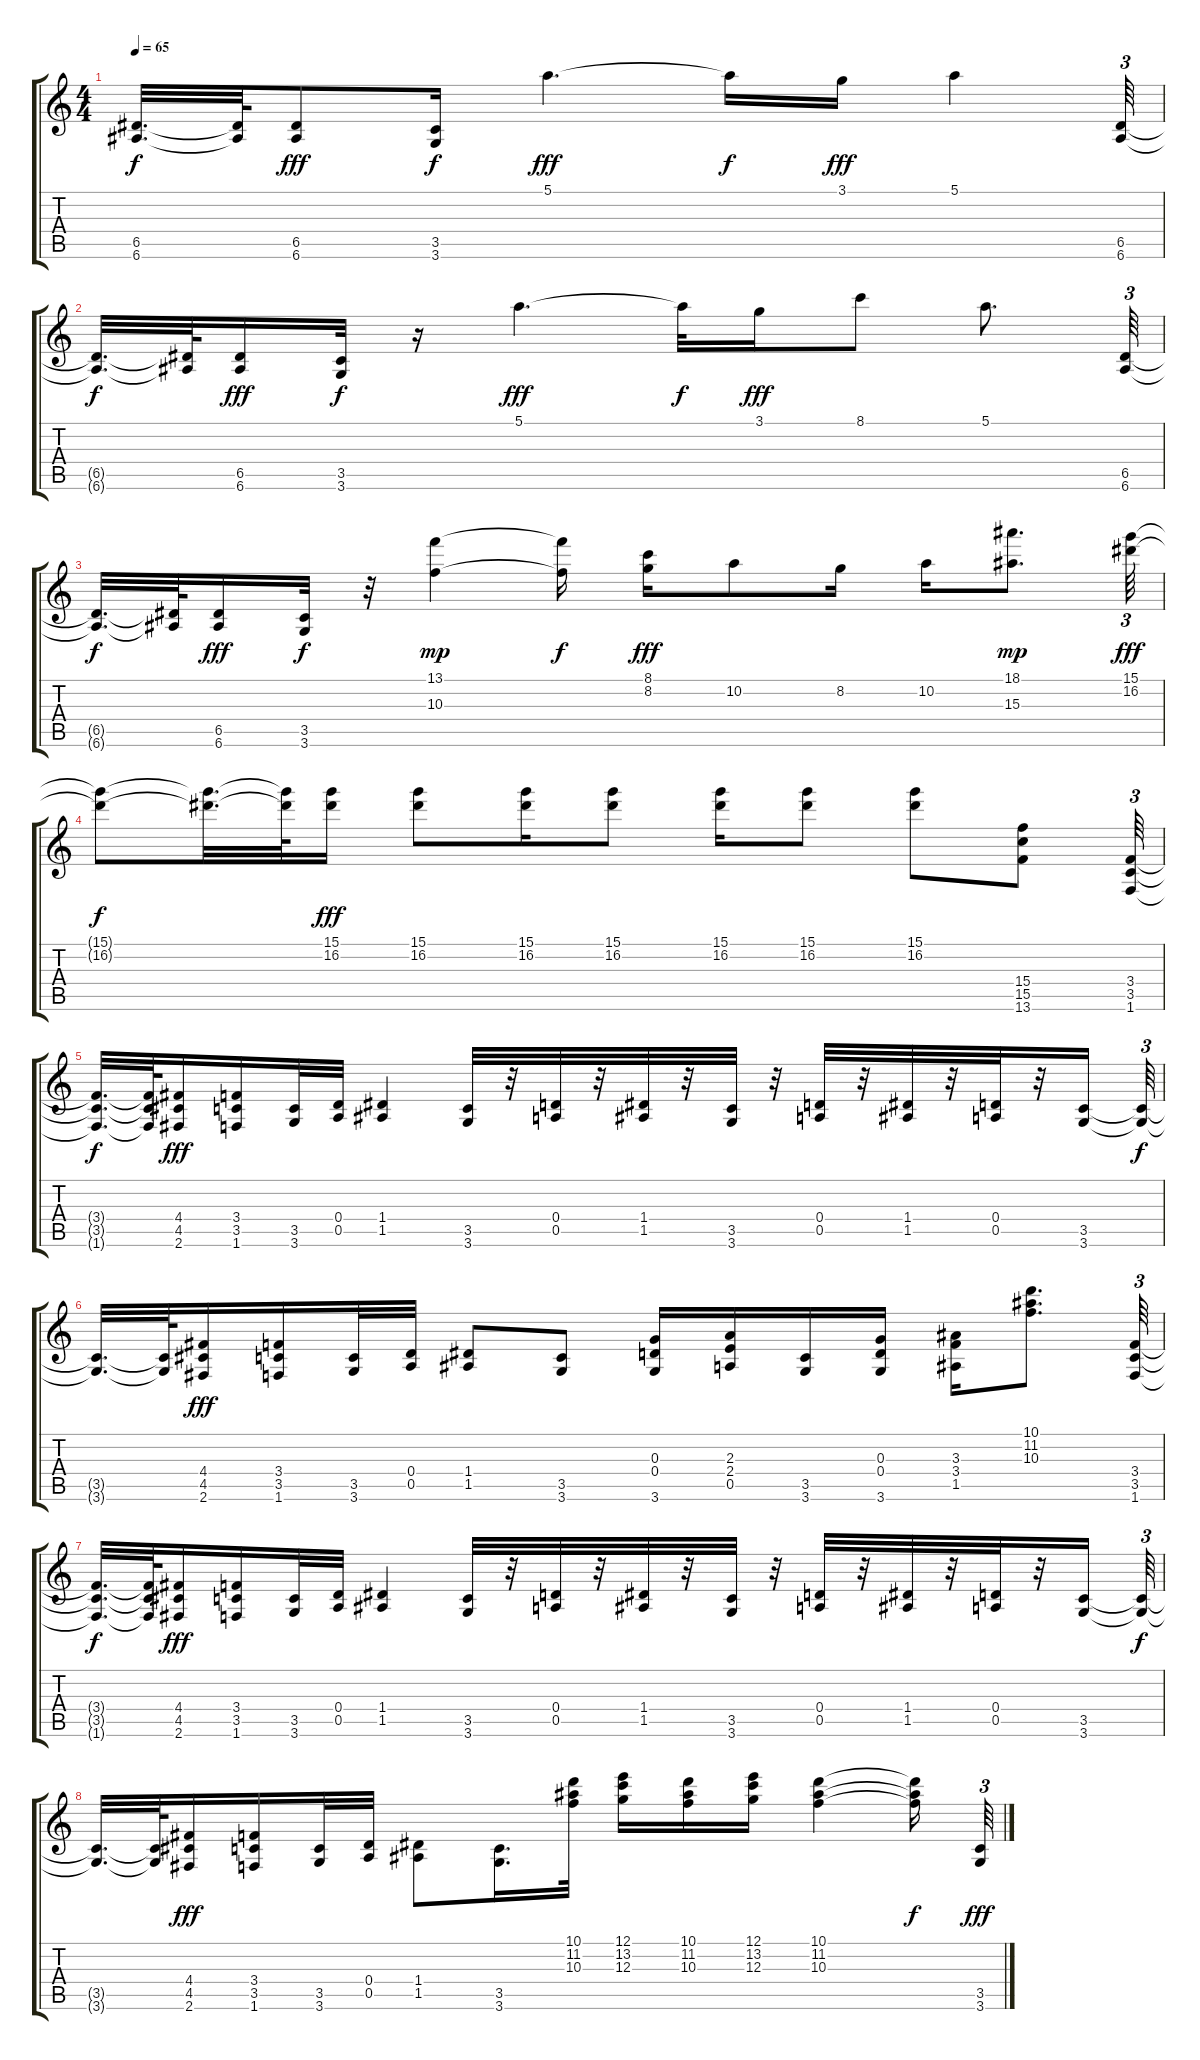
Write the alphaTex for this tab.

\track "" {instrument distortionguitar}
\staff {score tabs}
\tuning (E4 B3 G3 D3 A2 E2) {hide}
\ts (4 4)
\tempo 65
\clef g2
\ks c
(6.5{t} 6.6{t}).32{d dy f} (6.5{t} 6.6{t}).64 (6.5 6.6).8{dy fff} (3.5 3.6).16{dy f} 5.1.4{d dy fff} 5.1{t}.16{dy f} 3.1.16{dy fff} 5.1.4 (6.5 6.6).64{tu (3 2)} |
(6.5{t} 6.6{t}).32{d dy f} (6.5{t} 6.6{t}).64 (6.5 6.6).16{dy fff} (3.5 3.6).32{dy f} r.16 5.1.4{d dy fff} 5.1{t}.32{dy f} 3.1.16{dy fff} 8.1.8 5.1.8{d} (6.5 6.6).64{tu (3 2)} |
(6.5{t} 6.6{t}).32{d dy f} (6.5{t} 6.6{t}).64 (6.5 6.6).16{dy fff} (3.5 3.6).32{dy f} r.32 (13.1 10.3).4{dy mp} (13.1{t} 10.3{t}).16{dy f} (8.1 8.2).16{dy fff} 10.2.8 8.2.16 10.2.16 (18.1 15.3).8{d dy mp} (15.1 16.2).64{tu (3 2) dy fff} |
(15.1{t} 16.2{t}).8{dy f} (15.1{t} 16.2{t}).32{d} (15.1{t} 16.2{t}).64 (15.1 16.2).16{dy fff} (15.1 16.2).8 (15.1 16.2).16 (15.1 16.2).8 (15.1 16.2).16 (15.1 16.2).8 (15.1 16.2).8 (15.4 15.5 13.6).8 (3.4 3.5 1.6).64{tu (3 2)} |
(3.4{t} 3.5{t} 1.6{t}).32{d dy f} (3.4{t} 3.5{t} 1.6{t}).64 (4.4 4.5 2.6).16{dy fff} (3.4 3.5 1.6).16 (3.5 3.6).32 (0.4 0.5).32 (1.4 1.5).4 (3.5 3.6).32 r.32 (0.4 0.5).32 r.32 (1.4 1.5).32 r.32 (3.5 3.6).32 r.32 (0.4 0.5).32 r.32 (1.4 1.5).32 r.32 (0.4 0.5).32 r.32 (3.5 3.6).16 (3.5{t} 3.6{t}).64{tu (3 2) dy f} |
(3.5{t} 3.6{t}).32{d} (3.5{t} 3.6{t}).64 (4.4 4.5 2.6).16{dy fff} (3.4 3.5 1.6).16 (3.5 3.6).32 (0.4 0.5).32 (1.4 1.5).8 (3.5 3.6).8 (0.3 0.4 3.6).16 (2.3 2.4 0.5).16 (3.5 3.6).16 (0.3 0.4 3.6).16 (3.3 3.4 1.5).16 (10.1 11.2 10.3).8{d} (3.4 3.5 1.6).64{tu (3 2)} |
(3.4{t} 3.5{t} 1.6{t}).32{d dy f} (3.4{t} 3.5{t} 1.6{t}).64 (4.4 4.5 2.6).16{dy fff} (3.4 3.5 1.6).16 (3.5 3.6).32 (0.4 0.5).32 (1.4 1.5).4 (3.5 3.6).32 r.32 (0.4 0.5).32 r.32 (1.4 1.5).32 r.32 (3.5 3.6).32 r.32 (0.4 0.5).32 r.32 (1.4 1.5).32 r.32 (0.4 0.5).32 r.32 (3.5 3.6).16 (3.5{t} 3.6{t}).64{tu (3 2) dy f} |
(3.5{t} 3.6{t}).32{d} (3.5{t} 3.6{t}).64 (4.4 4.5 2.6).16{dy fff} (3.4 3.5 1.6).16 (3.5 3.6).32 (0.4 0.5).32 (1.4 1.5).8 (3.5 3.6).16{d} (10.1 11.2 10.3).32 (12.1 13.2 12.3).16 (10.1 11.2 10.3).16 (12.1 13.2 12.3).16 (10.1 11.2 10.3).4 (10.1{t} 11.2{t} 10.3{t}).16{dy f} (3.5 3.6).64{tu (3 2) dy fff}
